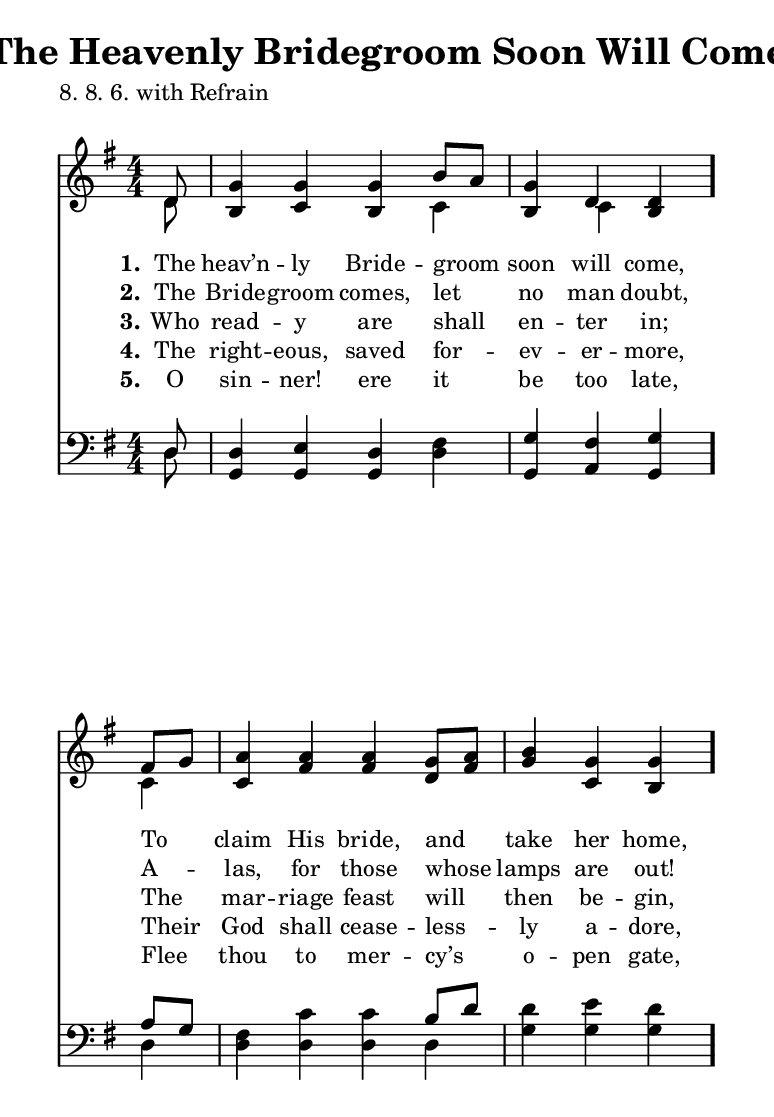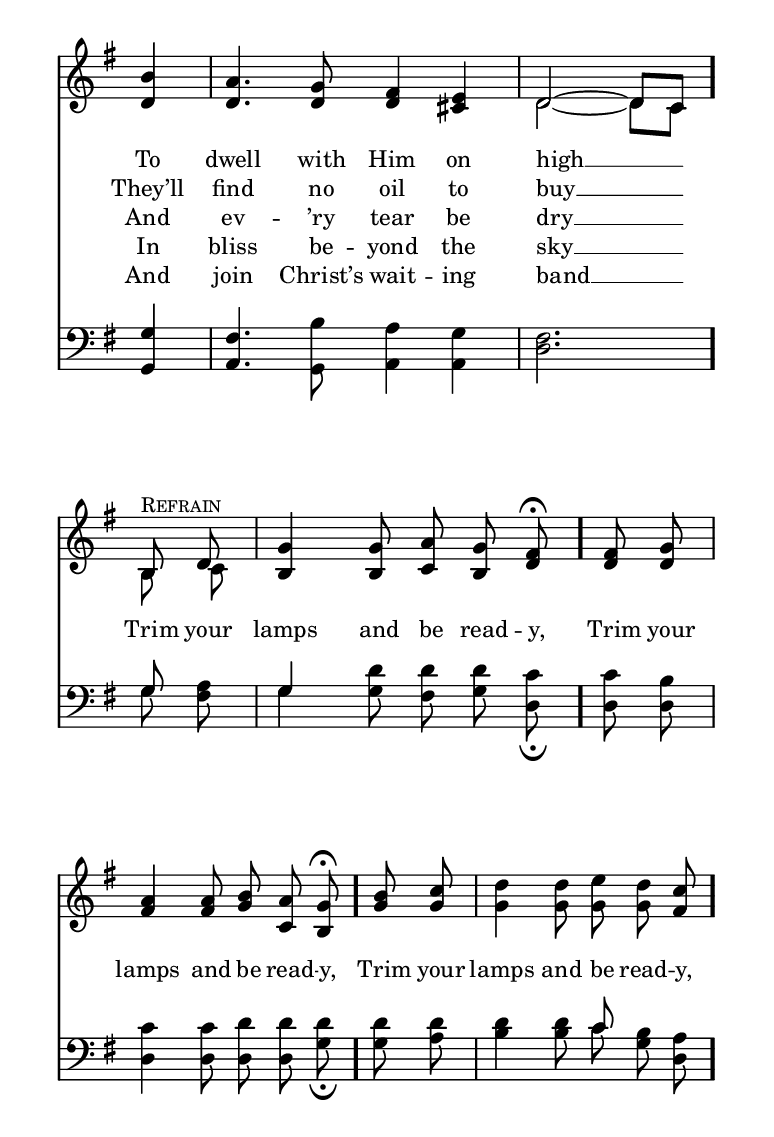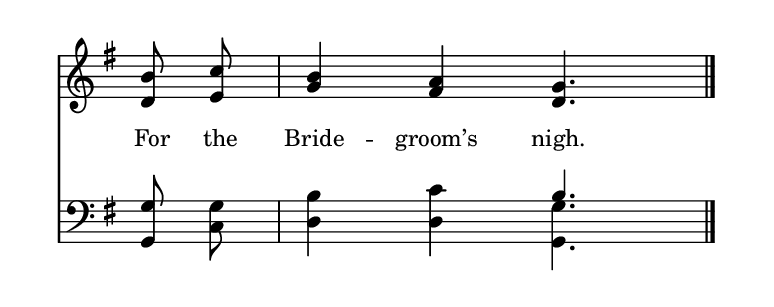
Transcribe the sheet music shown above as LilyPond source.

\include "common/global.ily"
\paper {
  \include "common/paper.ily"
  system-count = #(cond (is-eogsized 4) (#t #f))
}

\header{
  %gospel
  hymnnumber = "41"
  title = "The Heavenly Bridegroom Soon Will Come"
  tunename = ""
  meter = "8. 8. 6. with Refrain"
  %poet = ""
  %composer = ""
  %copyright = ""
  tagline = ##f
}

% for fermata in MIDI
ta = { \tempo 4=78 }
tb = { \tempo 4=26 }

patternAA = { \ta c8 | c4 c4 c4 c8[ c8] | c4 c4 c4 }
patternAB = { \ta c8 | c4 c4 c4 c4      | c4 c4 c4 }
patternBA = { \ta c8[ c8] | c4 c4 c4 c8[ c8] | c4 c4 c4 }
patternBB = { \ta c4      | c4 c4 c4 c8[ c8] | c4 c4 c4 }
patternBC = { \ta c4      | c4 c4 c4 c4      | c4 c4 c4 }
patternCA = { \ta c4 | c4. c8 c4 c4 | c2 ~ c8[ c8] }
patternCB = { \ta c4 | c4. c8 c4 c4 | c2.          }
patternDA = { \ta c8 c8 | c4 c8 c8 c8 \tb c8 \ta }
patternDB = { \ta c8 c8 | c4 c8 c8 c8 c8 }
patternEA = { \ta c8 c8 | c4 c4 c4. }

global = {
  \include "common/overrides.ily"
  \override Staff.TimeSignature.style = #'numbered
  \time 4/4
  \override Score.MetronomeMark.transparent = ##t % hide all fermata changes too
  \ta
  \key g \major
  \partial 8
  \autoBeamOff
}

notesSoprano = {
\global
\relative c' {

  \changePitch \patternAA { d | g g g b a | g d d }
  \changePitch \patternBA { fis g | a a a g a | b g g }
  \changePitch \patternCA { b | a g fis e | d d c }

  << s^\markup { \small \caps "Refrain" }
  \changePitch \patternDA { b d | g g a g fis \fermata } >>
  \changePitch \patternDA { fis g | a a b a g \fermata }
  \changePitch \patternDB { b c | d d e d c }
  \changePitch \patternEA { b c | b a g }

  \bar "|."

}
}

notesAlto = {
\global
\relative e' {

  \changePitch \patternAB { d | b c b c | b c b }
  \changePitch \patternBB { c | c fis fis d fis | g c, b }
  \changePitch \patternCA { d | d d d cis | d d c }

  \changePitch \patternDA { b c | b b c b d }
  \changePitch \patternDA { d d | fis fis g c, b }
  \changePitch \patternDB { g' g | g g g g fis }
  \changePitch \patternEA { d e | g fis d }

}
}

notesTenor = {
\global
\relative a, {

  \changePitch \patternAB { d | d e d fis | g fis g }
  \changePitch \patternBA { a g | fis c' c b d | d e d }
  \changePitch \patternCB { g, | fis b a g | fis }

  \changePitch \patternDA { g a | g d' d d c }
  \changePitch \patternDA { c b | c c d d d }
  \changePitch \patternDB { d d | d d c b a }
  \changePitch \patternEA { g g | b c b }

}
}

notesBass = {
\global
\relative f {

  \changePitch \patternAB { d | g, g g d' | g, a g }
  \changePitch \patternBC { d' | d d d d | g g g }
  \changePitch \patternCB { g, | a g a a | d }

  \changePitch \patternDA { g fis | g g fis g d_\fermata }
  \changePitch \patternDA { d d | d d d d g_\fermata }
  \changePitch \patternDB { g a | b b c g d }
  \changePitch \patternEA { g, c | d d < g g, > }

}
}

Refrain = \lyricmode {

Trim your lamps and be read -- y, \bar "."
Trim your lamps and be read -- y, \bar "."
Trim your lamps and be read -- y, \bar "."
For the Bride -- groom’s nigh. \bar "."

}

wordsA = \lyricmode {
\set stanza = "1."

The heav’n -- ly Bride -- groom soon will come, \bar "."
To claim His bride, and take her home, \bar "."
To dwell with Him on high __ \bar "."

}

wordsB = \lyricmode {
\set stanza = "2."

The Bride -- groom comes, let no man doubt,
A -- las, for those whose lamps are out!
They’ll find no oil to buy __

}

wordsC = \lyricmode {
\set stanza = "3."

Who read -- y are shall en -- ter in;
The mar -- riage feast will then be -- gin,
And ev -- ’ry tear be dry __

\Refrain

}

wordsD = \lyricmode {
\set stanza = "4."

The right -- eous, saved for -- ev -- er -- more,
Their God shall cease -- less -- ly a -- dore,
In bliss be -- yond the sky __

}

wordsE = \lyricmode {
\set stanza = "5."

O sin -- ner! ere it be too late,
Flee thou to mer -- cy’s o -- pen gate,
And join Christ’s wait -- ing band __

}

\score {
  \context ChoirStaff <<
    \context Staff = upper <<
      \set Staff.autoBeaming = ##f
      \set ChoirStaff.systemStartDelimiter = #'SystemStartBar
      \set ChoirStaff.printPartCombineTexts = ##f
      \partcombine #'(2 . 9) \notesSoprano \notesAlto
      \context NullVoice = sopranos { \voiceOne << \notesSoprano >> }
      \context NullVoice = altos { \voiceTwo << \notesAlto >> }
      \context Lyrics = one   \lyricsto sopranos \wordsA
      \context Lyrics = two   \lyricsto sopranos \wordsB
      \context Lyrics = three \lyricsto sopranos \wordsC
      \context Lyrics = four  \lyricsto sopranos \wordsD
      \context Lyrics = five  \lyricsto sopranos \wordsE
    >>
    \context Staff = men <<
      \set Staff.autoBeaming = ##f
      \clef bass
      \set ChoirStaff.printPartCombineTexts = ##f
      \partcombine #'(2 . 9) \notesTenor \notesBass
      \context NullVoice = tenors { \voiceOne << \notesTenor >> }
      \context NullVoice = basses { \voiceTwo << \notesBass >> }
    >>
  >>
  \layout {
    \include "common/layout.ily"
  }
  \midi{
    \include "common/midi.ily"
  }
}

%\markup { \fill-line { \column {
%  \line{ \bold 5 \column { \wordsE } } \combine \null \vspace #0.4
%  \line{ \bold 6 \column { \wordsF } } \combine \null \vspace #0.4
%  \line{ \bold 7 \column { \wordsG } } \combine \null \vspace #0.4
%  \line{ \bold 8 \column { \wordsH } } \combine \null \vspace #0.4
%} } }

\version "2.19.49"  % necessary for upgrading to future LilyPond versions.

% vi:set et ts=2 sw=2 ai nocindent syntax=lilypond:
